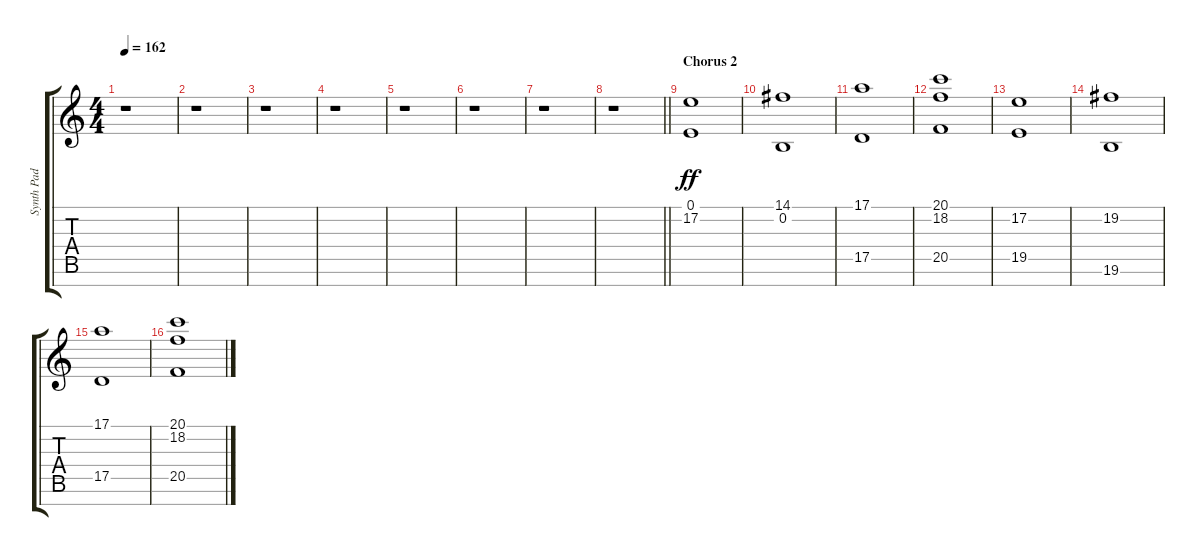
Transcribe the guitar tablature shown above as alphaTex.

\track ("Synth Pad" "Synth Pad") {instrument pad2warm}
\staff {score tabs}
\tuning (E4 B3 G3 D3 A2 E2 B1) {hide}
\ts (4 4)
\tempo 162
\clef g2
\ks c
r.1{dy ff} |
r.1 |
r.1 |
r.1 |
r.1 |
r.1 |
r.1 |
\barLineRight lightlight
r.1 |
\section ("" "Chorus 2")
(0.1 17.2).1 |
(14.1 0.2).1 |
(17.1 17.5).1 |
(20.1 18.2 20.5).1 |
(17.2 19.5).1 |
(19.2 19.6).1 |
(17.1 17.5).1 |
(20.1 18.2 20.5).1
